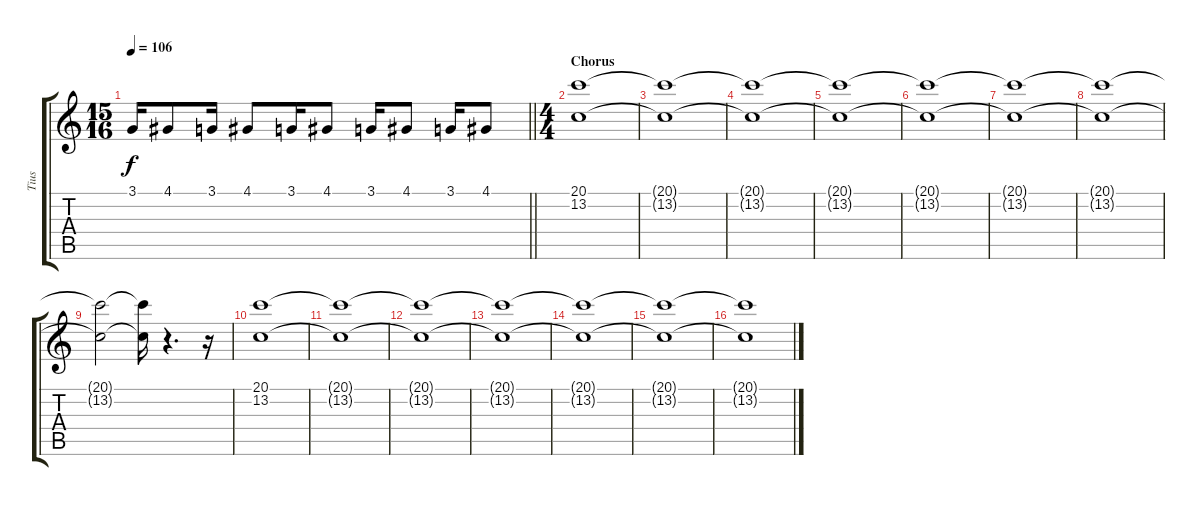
\track ("Tius" "Tius") {instrument celesta}
\staff {score tabs}
\tuning (E4 B3 G3 D3 A2 E2) {hide}
\ts (15 16)
\tempo 106
\clef g2
\barLineRight lightlight
\ks c
3.1.16{dy f} 4.1.8 3.1.16 4.1.8 3.1.16 4.1.8 3.1.16 4.1.8 3.1.16 4.1.8 |
\ts (4 4)
\section ("" "Chorus")
(20.1 13.2).1{volume 8 instrument synthstrings1} |
(20.1{t} 13.2{t}).1 |
(20.1{t} 13.2{t}).1 |
(20.1{t} 13.2{t}).1 |
(20.1{t} 13.2{t}).1 |
(20.1{t} 13.2{t}).1 |
(20.1{t} 13.2{t}).1 |
(20.1{t} 13.2{t}).2 (20.1{t} 13.2{t}).16 r.4{d} r.16 |
(20.1 13.2).1 |
(20.1{t} 13.2{t}).1 |
(20.1{t} 13.2{t}).1 |
(20.1{t} 13.2{t}).1 |
(20.1{t} 13.2{t}).1 |
(20.1{t} 13.2{t}).1 |
(20.1{t} 13.2{t}).1
